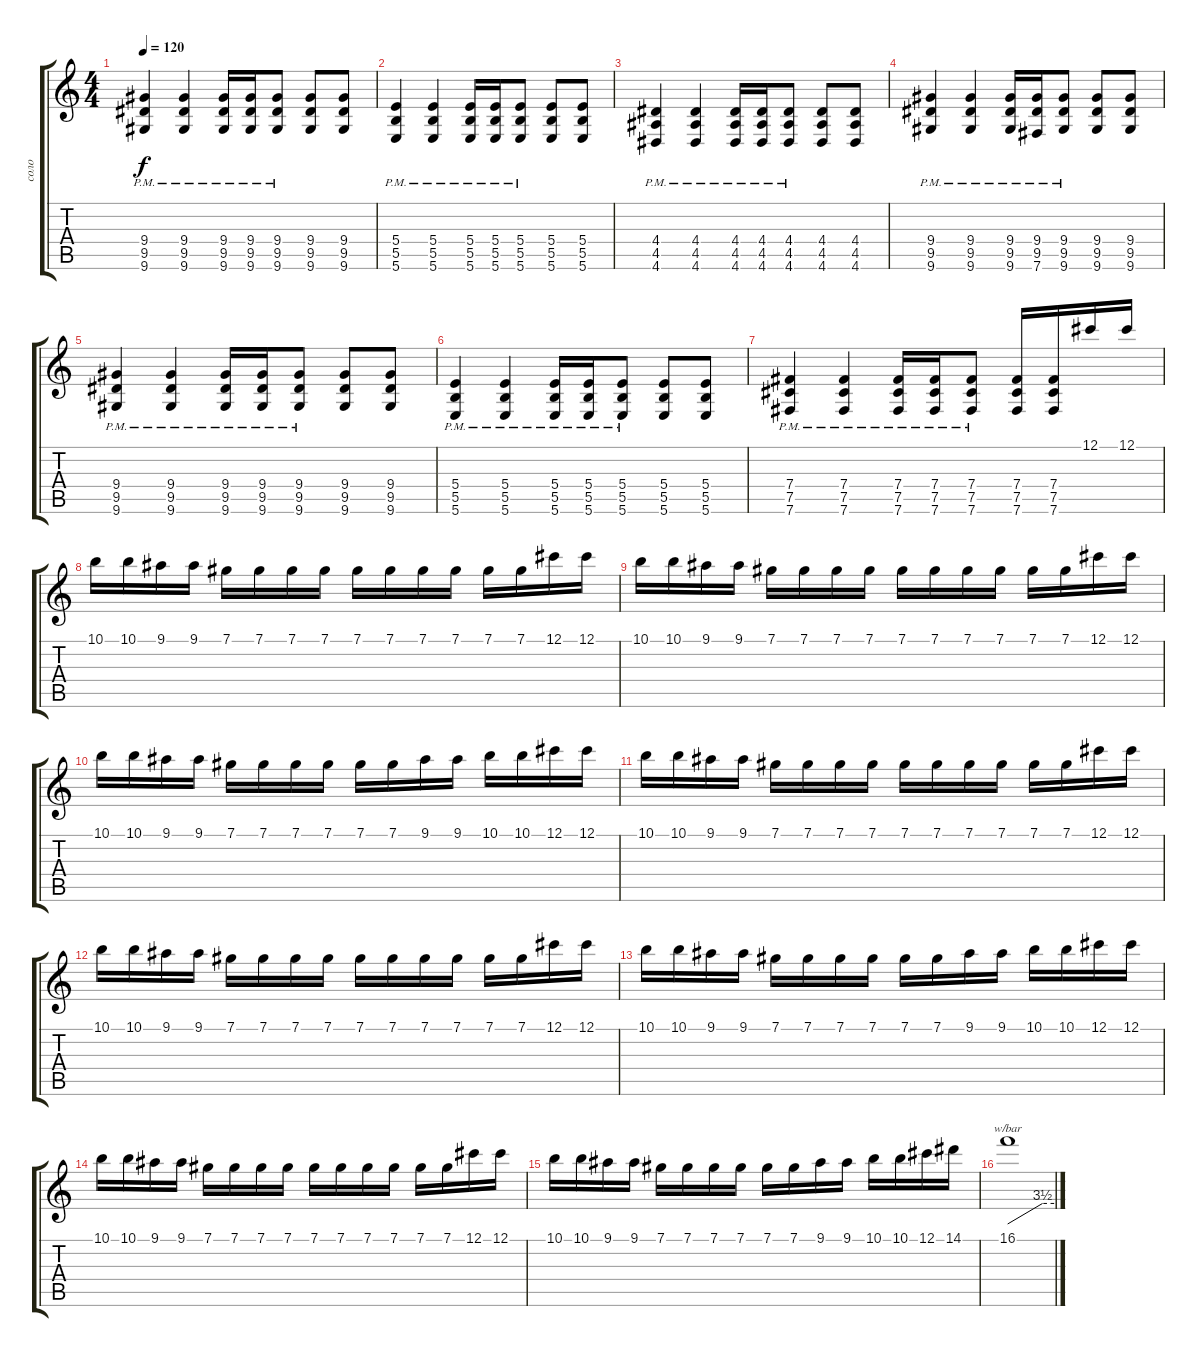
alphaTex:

\track ("соло" "соло") {instrument overdrivenguitar}
\staff {score tabs}
\tuning (Db4 Ab3 E3 B2 Gb2 B1) {hide}
\ts (4 4)
\tempo 120
\clef g2
\ks c
(9.4{pm} 9.5{pm} 9.6{pm}).4{dy f} (9.4{pm} 9.5{pm} 9.6{pm}).4 (9.4{pm} 9.5{pm} 9.6{pm}).16 (9.4{pm} 9.5{pm} 9.6{pm}).16 (9.4{pm} 9.5{pm} 9.6{pm}).8 (9.4 9.5 9.6).8 (9.4 9.5 9.6).8 |
(5.4{pm} 5.5{pm} 5.6{pm}).4 (5.4{pm} 5.5{pm} 5.6{pm}).4 (5.4{pm} 5.5{pm} 5.6{pm}).16 (5.4{pm} 5.5{pm} 5.6{pm}).16 (5.4{pm} 5.5{pm} 5.6{pm}).8 (5.4 5.5 5.6).8 (5.4 5.5 5.6).8 |
(4.4{pm} 4.5{pm} 4.6{pm}).4 (4.4{pm} 4.5{pm} 4.6{pm}).4 (4.4{pm} 4.5{pm} 4.6{pm}).16 (4.4{pm} 4.5{pm} 4.6{pm}).16 (4.4{pm} 4.5{pm} 4.6{pm}).8 (4.4 4.5 4.6).8 (4.4 4.5 4.6).8 |
(9.4{pm} 9.5{pm} 9.6{pm}).4 (9.4{pm} 9.5{pm} 9.6{pm}).4 (9.4{pm} 9.5{pm} 9.6{pm}).16 (9.4{pm} 9.5{pm} 7.6{pm}).16 (9.4{pm} 9.5{pm} 9.6{pm}).8 (9.4 9.5 9.6).8 (9.4 9.5 9.6).8 |
(9.4{pm} 9.5{pm} 9.6{pm}).4 (9.4{pm} 9.5{pm} 9.6{pm}).4 (9.4{pm} 9.5{pm} 9.6{pm}).16 (9.4{pm} 9.5{pm} 9.6{pm}).16 (9.4{pm} 9.5{pm} 9.6{pm}).8 (9.4 9.5 9.6).8 (9.4 9.5 9.6).8 |
(5.4{pm} 5.5{pm} 5.6{pm}).4 (5.4{pm} 5.5{pm} 5.6{pm}).4 (5.4{pm} 5.5{pm} 5.6{pm}).16 (5.4{pm} 5.5{pm} 5.6{pm}).16 (5.4{pm} 5.5{pm} 5.6{pm}).8 (5.4 5.5 5.6).8 (5.4 5.5 5.6).8 |
(7.4{pm} 7.5{pm} 7.6{pm}).4 (7.4{pm} 7.5{pm} 7.6{pm}).4 (7.4{pm} 7.5{pm} 7.6{pm}).16 (7.4{pm} 7.5{pm} 7.6{pm}).16 (7.4{pm} 7.5{pm} 7.6{pm}).8 (7.4 7.5 7.6).16 (7.4 7.5 7.6).16 12.1.16 12.1.16 |
10.1.16 10.1.16 9.1.16 9.1.16 7.1.16 7.1.16 7.1.16 7.1.16 7.1.16 7.1.16 7.1.16 7.1.16 7.1.16 7.1.16 12.1.16 12.1.16 |
10.1.16 10.1.16 9.1.16 9.1.16 7.1.16 7.1.16 7.1.16 7.1.16 7.1.16 7.1.16 7.1.16 7.1.16 7.1.16 7.1.16 12.1.16 12.1.16 |
10.1.16 10.1.16 9.1.16 9.1.16 7.1.16 7.1.16 7.1.16 7.1.16 7.1.16 7.1.16 9.1.16 9.1.16 10.1.16 10.1.16 12.1.16 12.1.16 |
10.1.16 10.1.16 9.1.16 9.1.16 7.1.16 7.1.16 7.1.16 7.1.16 7.1.16 7.1.16 7.1.16 7.1.16 7.1.16 7.1.16 12.1.16 12.1.16 |
10.1.16 10.1.16 9.1.16 9.1.16 7.1.16 7.1.16 7.1.16 7.1.16 7.1.16 7.1.16 7.1.16 7.1.16 7.1.16 7.1.16 12.1.16 12.1.16 |
10.1.16 10.1.16 9.1.16 9.1.16 7.1.16 7.1.16 7.1.16 7.1.16 7.1.16 7.1.16 9.1.16 9.1.16 10.1.16 10.1.16 12.1.16 12.1.16 |
10.1.16 10.1.16 9.1.16 9.1.16 7.1.16 7.1.16 7.1.16 7.1.16 7.1.16 7.1.16 7.1.16 7.1.16 7.1.16 7.1.16 12.1.16 12.1.16 |
10.1.16 10.1.16 9.1.16 9.1.16 7.1.16 7.1.16 7.1.16 7.1.16 7.1.16 7.1.16 9.1.16 9.1.16 10.1.16 10.1.16 12.1.16 14.1.16 |
16.1.1{tbe (custom default 0 0 45 14 60 14)}
